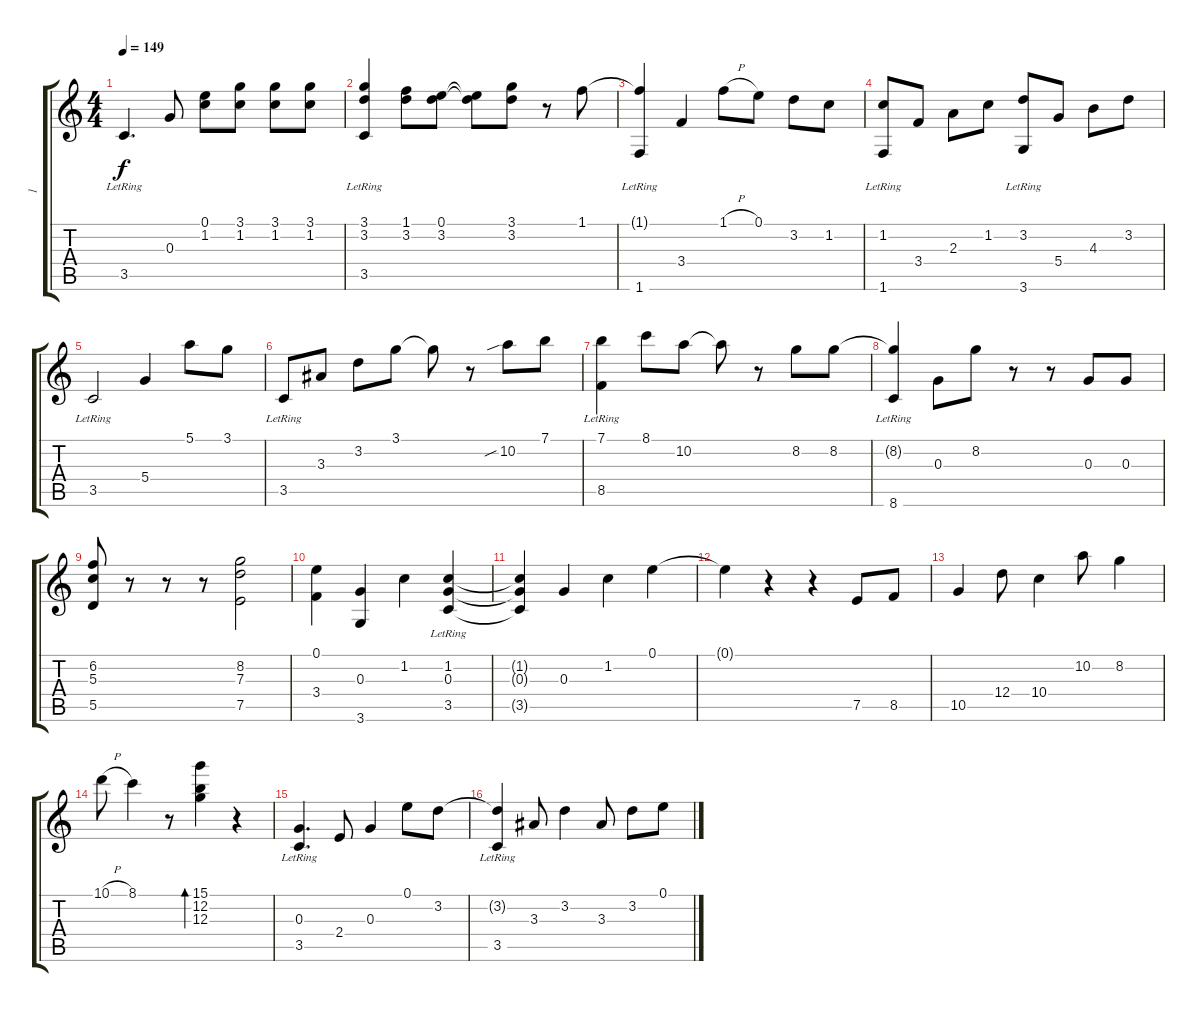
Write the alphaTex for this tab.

\track ("1" "1") {instrument acousticguitarsteel}
\staff {score tabs}
\tuning (E4 B3 G3 D3 A2 E2) {hide}
\ts (4 4)
\tempo 149
\clef g2
\ks c
3.5{lr}.4{d dy f} 0.3.8 (0.1 1.2).8 (3.1 1.2).8 (3.1 1.2).8 (3.1 1.2).8 |
(3.1 3.2 3.5{lr}).4 (1.1 3.2).8 (0.1 3.2).8 (0.1{t} 3.2{t}).8 (3.1 3.2).8 r.8 1.1.8 |
(1.1{t} 1.6{lr}).4 3.4.4 1.1{h}.8 0.1.8 3.2.8 1.2.8 |
(1.2{lr} 1.6{lr}).8 3.4.8 2.3.8 1.2.8 (3.2 3.6{lr}).8 5.4.8 4.3.8 3.2.8 |
3.5{lr}.2 5.4.4 5.1.8 3.1.8 |
3.5{lr}.8 3.3.8 3.2.8 3.1.8 3.1{t}.8 r.8 10.2{sib}.8 7.1.8 |
(7.1 8.5{lr}).4 8.1.8 10.2.8 10.2{t}.8 r.8 8.2.8 8.2.8 |
(8.2{t} 8.6{lr}).4 0.3.8 8.2.8 r.8 r.8 0.3.8 0.3.8 |
(6.2 5.3 5.5).8 r.8 r.8 r.8 (8.2 7.3 7.5).2 |
(0.1 3.4).4 (0.3 3.6).4 1.2.4 (1.2 0.3 3.5{lr}).4 |
(1.2{t} 0.3{t} 3.5{t}).4 0.3.4 1.2.4 0.1.4 |
0.1{t}.4 r.4 r.4 7.5.8 8.5.8 |
10.5.4 12.4.8 10.4.4 10.2.8 8.2.4 |
10.1{h}.8 8.1.4 r.8 (15.1 12.2 12.3).4{bd 240} r.4 |
(0.3 3.5{lr}).4{d} 2.4.8 0.3.4 0.1.8 3.2.8 |
(3.2{t} 3.5{lr}).4 3.3.8 3.2.4 3.3.8 3.2.8 0.1.8
